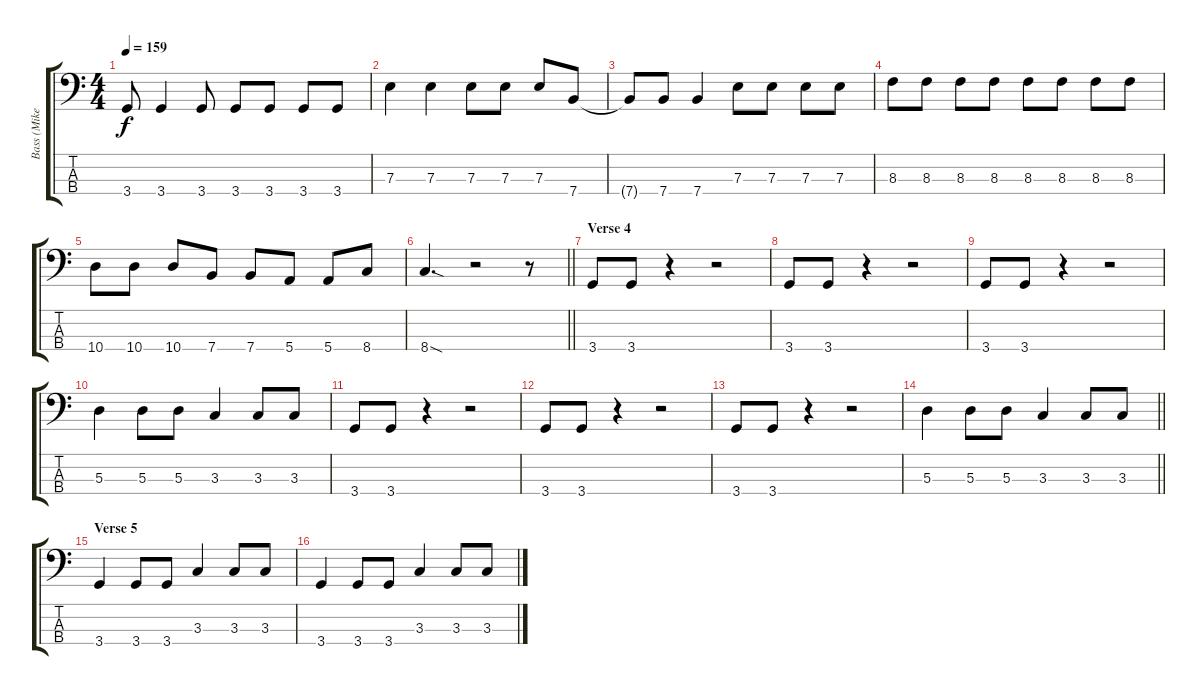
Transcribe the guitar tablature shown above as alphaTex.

\track ("Bass (Mike Dirnt)" "Bass (Mike") {instrument electricbasspick}
\staff {score tabs}
\tuning (G2 D2 A1 E1) {hide}
\ts (4 4)
\tempo 159
\clef f4
\ks c
3.4{t}.8{dy f} 3.4.4 3.4.8 3.4.8 3.4.8 3.4.8 3.4.8 |
7.3.4 7.3.4 7.3.8 7.3.8 7.3.8 7.4.8 |
7.4{t}.8 7.4.8 7.4.4 7.3.8 7.3.8 7.3.8 7.3.8 |
8.3.8 8.3.8 8.3.8 8.3.8 8.3.8 8.3.8 8.3.8 8.3.8 |
10.4.8 10.4.8 10.4.8 7.4.8 7.4.8 5.4.8 5.4.8 8.4.8 |
\barLineRight lightlight
8.4{sod}.4{d} r.2 r.8 |
\section ("" "Verse 4")
3.4.8 3.4.8 r.4 r.2 |
3.4.8 3.4.8 r.4 r.2 |
3.4.8 3.4.8 r.4 r.2 |
5.3.4 5.3.8 5.3.8 3.3.4 3.3.8 3.3.8 |
3.4.8 3.4.8 r.4 r.2 |
3.4.8 3.4.8 r.4 r.2 |
3.4.8 3.4.8 r.4 r.2 |
\barLineRight lightlight
5.3.4 5.3.8 5.3.8 3.3.4 3.3.8 3.3.8 |
\section ("" "Verse 5")
3.4.4 3.4.8 3.4.8 3.3.4 3.3.8 3.3.8 |
3.4.4 3.4.8 3.4.8 3.3.4 3.3.8 3.3.8
